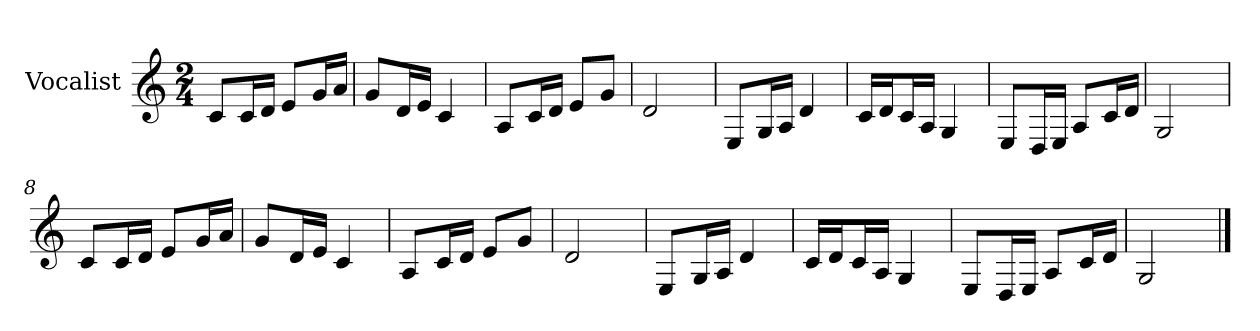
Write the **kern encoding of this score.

**kern
*part1
*staff1
*I"Vocalist
*k[]
*C:
*M2/4
=
8cL
16cL
16dJJ
8eL
16gL
16aJJ
=1
8gL
16dL
16eJJ
4c
=2
8AL
16cL
16dJJ
8eL
8gJ
=3
2d
=4
8EL
16GL
16AJJ
4d
=5
16cLL
16dJ
16cL
16AJJ
4G
=6
8EL
16DL
16EJJ
8AL
16cL
16dJJ
=7
2G
=8
8cL
16cL
16dJJ
8eL
16gL
16aJJ
=9
8gL
16dL
16eJJ
4c
=10
8AL
16cL
16dJJ
8eL
8gJ
=11
2d
=12
8EL
16GL
16AJJ
4d
=13
16cLL
16dJ
16cL
16AJJ
4G
=14
8EL
16DL
16EJJ
8AL
16cL
16dJJ
=15
2G
==
*-
